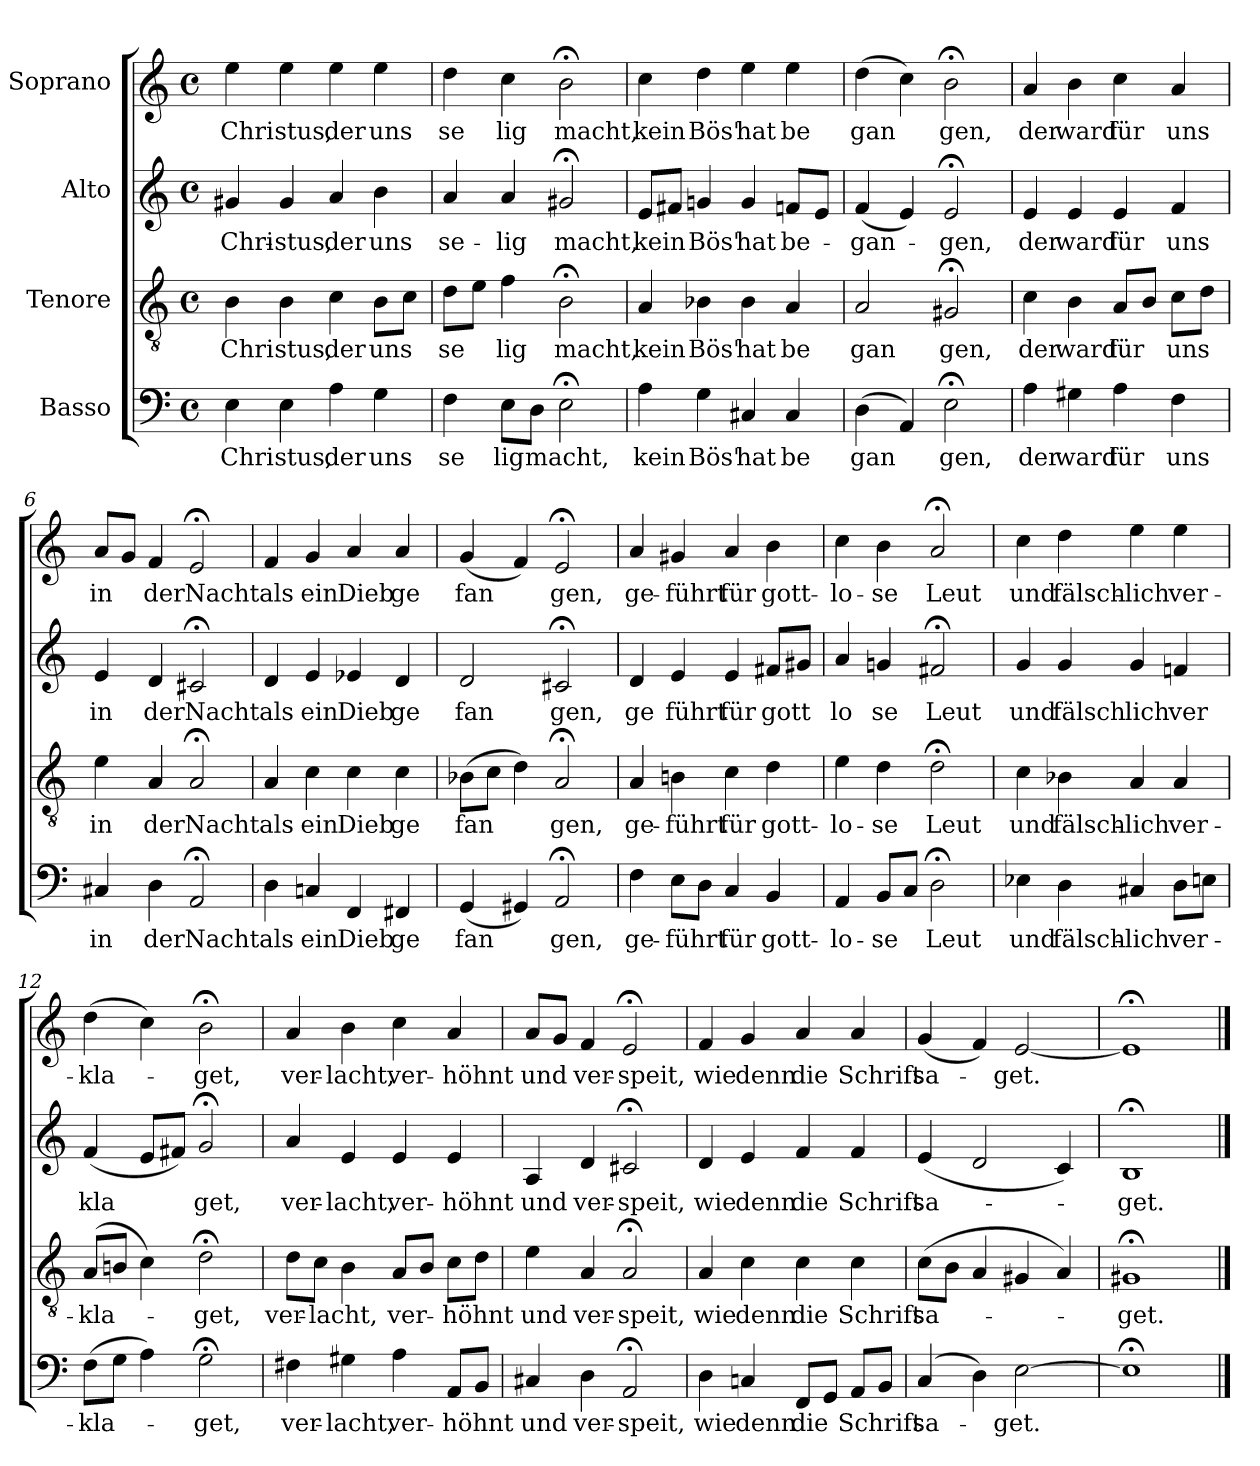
**kern	**text	**kern	**text	**kern	**text	**kern	**text
*part4	*part4	*part3	*part3	*part2	*part2	*part1	*part1
*staff4	*staff4	*staff3	*staff3	*staff2	*staff2	*staff1	*staff1
*I"Basso	*	*I"Tenore	*	*I"Alto	*	*I"Soprano	*
*clefF4	*	*clefGv2	*	*clefG2	*	*clefG2	*
*k[]	*	*k[]	*	*k[]	*	*k[]	*
*C:	*	*C:	*	*C:	*	*C:	*
*M4/4	*	*M4/4	*	*M4/4	*	*M4/4	*
*met(c)	*	*met(c)	*	*met(c)	*	*met(c)	*
=1	=1	=1	=1	=1	=1	=1	=1
!	!LO:LY:b	!	!LO:LY:b	!	!LO:LY:b	!	!LO:LY:b
4E\	Chri	4B\	Chri	4g#X/	Chri-	4ee\	Chri
!	!LO:LY:b	!	!LO:LY:b	!	!LO:LY:b	!	!LO:LY:b
4E\	stus,	4B\	stus,	4g#/	-stus,	4ee\	stus,
!	!LO:LY:b	!	!LO:LY:b	!	!LO:LY:b	!	!LO:LY:b
4A\	der	4c\	der	4a/	der	4ee\	der
!	!LO:LY:b	!	!LO:LY:b	!	!LO:LY:b	!	!LO:LY:b
4G\	uns	8B\L	uns	4b\	uns	4ee\	uns
.	.	8c\J	.	.	.	.	.
=2!	=2!	=2!	=2!	=2!	=2!	=2!	=2!
!	!LO:LY:b	!	!LO:LY:b	!	!LO:LY:b	!	!LO:LY:b
4F\	se	8d\L	se	4a/	se-	4dd\	se
.	.	8e\J	.	.	.	.	.
!	!LO:LY:b	!	!LO:LY:b	!	!LO:LY:b	!	!LO:LY:b
8E\L	lig	4f\	lig	4a/	-lig	4cc\	lig
!	!LO:LY:b	!	!	!	!	!	!
8D\J	macht,	.	.	.	.	.	.
!	!	!	!LO:LY:b	!	!LO:LY:b	!	!LO:LY:b
2E;<\	.	2B;<\	macht,	2g#X;</	macht,	2b;<\	macht,
=3!	=3!	=3!	=3!	=3!	=3!	=3!	=3!
!	!LO:LY:b	!	!LO:LY:b	!	!LO:LY:b	!	!LO:LY:b
4A\	kein	4A/	kein	8e/L	kein	4cc\	kein
.	.	.	.	8f#X/J	.	.	.
!	!LO:LY:b	!	!LO:LY:b	!	!LO:LY:b	!	!LO:LY:b
4G\	Bös'	4B-X\	Bös'	4gn/	Bös'	4dd\	Bös'
!	!LO:LY:b	!	!LO:LY:b	!	!LO:LY:b	!	!LO:LY:b
4C#X/	hat	4B-\	hat	4g/	hat	4ee\	hat
!	!LO:LY:b	!	!LO:LY:b	!	!LO:LY:b	!	!LO:LY:b
4C#/	be	4A/	be	8fn/L	be-	4ee\	be
.	.	.	.	8e/J	.	.	.
=4!	=4!	=4!	=4!	=4!	=4!	=4!	=4!
!	!LO:LY:b	!	!LO:LY:b	!	!LO:LY:b	!	!LO:LY:b
(>4D\	gan	2A/	gan	(<4f/	-gan-	(>4dd\	gan
4AA/)	.	.	.	4e/)	.	4cc\)	.
!	!LO:LY:b	!	!LO:LY:b	!	!LO:LY:b	!	!LO:LY:b
2E;<\	gen,	2G#X;</	gen,	2e;</	-gen,	2b;<\	gen,
!!LO:LB:g=z
=5!	=5!	=5!	=5!	=5!	=5!	=5!	=5!
!	!LO:LY:b	!	!LO:LY:b	!	!LO:LY:b	!	!LO:LY:b
4A\	der	4c\	der	4e/	der	4a/	der
!	!LO:LY:b	!	!LO:LY:b	!	!LO:LY:b	!	!LO:LY:b
4G#X\	ward	4B\	ward	4e/	ward	4b\	ward
!	!LO:LY:b	!	!LO:LY:b	!	!LO:LY:b	!	!LO:LY:b
4A\	für	8A/L	für	4e/	für	4cc\	für
.	.	8B/J	.	.	.	.	.
!	!LO:LY:b	!	!LO:LY:b	!	!LO:LY:b	!	!LO:LY:b
4F\	uns	8c\L	uns	4f/	uns	4a/	uns
.	.	8d\J	.	.	.	.	.
=6!	=6!	=6!	=6!	=6!	=6!	=6!	=6!
!	!LO:LY:b	!	!LO:LY:b	!	!LO:LY:b	!	!LO:LY:b
4C#X/	in	4e\	in	4e/	in	8a/L	in
.	.	.	.	.	.	8g/J	.
!	!LO:LY:b	!	!LO:LY:b	!	!LO:LY:b	!	!LO:LY:b
4D\	der	4A/	der	4d/	der	4f/	der
!	!LO:LY:b	!	!LO:LY:b	!	!LO:LY:b	!	!LO:LY:b
2AA;</	Nacht	2A;</	Nacht	2c#X;</	Nacht	2e;</	Nacht
=7!	=7!	=7!	=7!	=7!	=7!	=7!	=7!
!	!LO:LY:b	!	!LO:LY:b	!	!LO:LY:b	!	!LO:LY:b
4D\	als	4A/	als	4d/	als	4f/	als
!	!LO:LY:b	!	!LO:LY:b	!	!LO:LY:b	!	!LO:LY:b
4Cn/	ein	4c\	ein	4e/	ein	4g/	ein
!	!LO:LY:b	!	!LO:LY:b	!	!LO:LY:b	!	!LO:LY:b
4FF/	Dieb	4c\	Dieb	4e-X/	Dieb	4a/	Dieb
!	!LO:LY:b	!	!LO:LY:b	!	!LO:LY:b	!	!LO:LY:b
4FF#X/	ge	4c\	ge	4d/	ge	4a/	ge
=8!	=8!	=8!	=8!	=8!	=8!	=8!	=8!
!	!LO:LY:b	!	!LO:LY:b	!	!LO:LY:b	!	!LO:LY:b
(<4GG/	fan	(>8B-X\L	fan	2d/	fan	(<4g/	fan
.	.	8c\J	.	.	.	.	.
4GG#X/)	.	4d\)	.	.	.	4f/)	.
!	!LO:LY:b	!	!LO:LY:b	!	!LO:LY:b	!	!LO:LY:b
2AA;</	gen,	2A;</	gen,	2c#X;</	gen,	2e;</	gen,
!!LO:PB:g=z
=9!	=9!	=9!	=9!	=9!	=9!	=9!	=9!
!	!LO:LY:b	!	!LO:LY:b	!	!LO:LY:b	!	!LO:LY:b
4F\	ge-	4A/	ge-	4d/	ge	4a/	ge-
!	!LO:LY:b	!	!LO:LY:b	!	!LO:LY:b	!	!LO:LY:b
8E\L	-führt	4Bn\	-führt	4e/	führt	4g#X/	-führt
8D\J	.	.	.	.	.	.	.
!	!LO:LY:b	!	!LO:LY:b	!	!LO:LY:b	!	!LO:LY:b
4C/	für	4c\	für	4e/	für	4a/	für
!	!LO:LY:b	!	!LO:LY:b	!	!LO:LY:b	!	!LO:LY:b
4BB/	gott-	4d\	gott-	8f#X/L	gott	4b\	gott-
.	.	.	.	8g#X/J	.	.	.
=10!	=10!	=10!	=10!	=10!	=10!	=10!	=10!
!	!LO:LY:b	!	!LO:LY:b	!	!LO:LY:b	!	!LO:LY:b
4AA/	-lo-	4e\	-lo-	4a/	lo	4cc\	-lo-
!	!LO:LY:b	!	!LO:LY:b	!	!LO:LY:b	!	!LO:LY:b
8BB/L	-se	4d\	-se	4gn/	se	4b\	-se
8C/J	.	.	.	.	.	.	.
!	!LO:LY:b	!	!LO:LY:b	!	!LO:LY:b	!	!LO:LY:b
2D;<\	Leut	2d;<\	Leut	2f#X;</	Leut	2a;</	Leut
=11!	=11!	=11!	=11!	=11!	=11!	=11!	=11!
!	!LO:LY:b	!	!LO:LY:b	!	!LO:LY:b	!	!LO:LY:b
4E-X\	und	4c\	und	4g/	und	4cc\	und
!	!LO:LY:b	!	!LO:LY:b	!	!LO:LY:b	!	!LO:LY:b
4D\	fälsch-	4B-X\	fälsch-	4g/	fälsch	4dd\	fälsch-
!	!LO:LY:b	!	!LO:LY:b	!	!LO:LY:b	!	!LO:LY:b
4C#X/	-lich	4A/	-lich	4g/	lich	4ee\	-lich
!	!LO:LY:b	!	!LO:LY:b	!	!LO:LY:b	!	!LO:LY:b
8D\L	ver-	4A/	ver-	4fn/	ver	4ee\	ver-
8En\J	.	.	.	.	.	.	.
=12!	=12!	=12!	=12!	=12!	=12!	=12!	=12!
!	!LO:LY:b	!	!LO:LY:b	!	!LO:LY:b	!	!LO:LY:b
(>8F\L	-kla-	(>8A/L	-kla-	(<4f/	kla	(>4dd\	-kla-
8G\J	.	8Bn/J	.	.	.	.	.
4A\)	.	4c\)	.	8e/L	.	4cc\)	.
.	.	.	.	8f#X/J)	.	.	.
!	!LO:LY:b	!	!LO:LY:b	!	!LO:LY:b	!	!LO:LY:b
2G;<\	-get,	2d;<\	-get,	2g;</	get,	2b;<\	-get,
!!LO:LB:g=z
=13!	=13!	=13!	=13!	=13!	=13!	=13!	=13!
!	!LO:LY:b	!	!LO:LY:b	!	!LO:LY:b	!	!LO:LY:b
4F#X\	ver-	8d\L	ver-	4a/	ver-	4a/	ver-
!	!	!	!LO:LY:b	!	!	!	!
.	.	8c\J	-lacht,	.	.	.	.
!	!LO:LY:b	!	!	!	!LO:LY:b	!	!LO:LY:b
4G#X\	-lacht,	4B\	.	4e/	-lacht,	4b\	-lacht,
!	!LO:LY:b	!	!LO:LY:b	!	!LO:LY:b	!	!LO:LY:b
4A\	ver-	8A/L	ver-	4e/	ver-	4cc\	ver-
.	.	8B/J	.	.	.	.	.
!	!LO:LY:b	!	!LO:LY:b	!	!LO:LY:b	!	!LO:LY:b
8AA/L	-höhnt	8c\L	-höhnt	4e/	-höhnt	4a/	-höhnt
8BB/J	.	8d\J	.	.	.	.	.
=14!	=14!	=14!	=14!	=14!	=14!	=14!	=14!
!	!LO:LY:b	!	!LO:LY:b	!	!LO:LY:b	!	!LO:LY:b
4C#X/	und	4e\	und	4A/	und	8a/L	und
.	.	.	.	.	.	8g/J	.
!	!LO:LY:b	!	!LO:LY:b	!	!LO:LY:b	!	!LO:LY:b
4D\	ver-	4A/	ver-	4d/	ver-	4f/	ver-
!	!LO:LY:b	!	!LO:LY:b	!	!LO:LY:b	!	!LO:LY:b
2AA;</	-speit,	2A;</	-speit,	2c#X;</	-speit,	2e;</	-speit,
=15!	=15!	=15!	=15!	=15!	=15!	=15!	=15!
!	!LO:LY:b	!	!LO:LY:b	!	!LO:LY:b	!	!LO:LY:b
4D\	wie	4A/	wie	4d/	wie	4f/	wie
!	!LO:LY:b	!	!LO:LY:b	!	!LO:LY:b	!	!LO:LY:b
4Cn/	denn	4c\	denn	4e/	denn	4g/	denn
!	!LO:LY:b	!	!LO:LY:b	!	!LO:LY:b	!	!LO:LY:b
8FF/L	die	4c\	die	4f/	die	4a/	die
8GG/J	.	.	.	.	.	.	.
!	!LO:LY:b	!	!LO:LY:b	!	!LO:LY:b	!	!LO:LY:b
8AA/L	Schrift	4c\	Schrift	4f/	Schrift	4a/	Schrift
8BB/J	.	.	.	.	.	.	.
=16!	=16!	=16!	=16!	=16!	=16!	=16!	=16!
!	!LO:LY:b	!	!LO:LY:b	!	!LO:LY:b	!	!LO:LY:b
(>4C/	sa-	(>8c\L	sa-	(<4e/	sa-	(<4g/	sa-
.	.	8B\J	.	.	.	.	.
4D\)	.	4A/	.	2d/	.	4f/)	.
!	!LO:LY:b	!	!	!	!	!	!LO:LY:b
[>2E\	-get.	4G#X/	.	.	.	[<2e/	-get.
.	.	4A/)	.	4c/)	.	.	.
=17!	=17!	=17!	=17!	=17!	=17!	=17!	=17!
!	!	!	!LO:LY:b	!	!LO:LY:b	!	!
1E;]	.	1G#X;<	-get.	1B;	-get.	1e;]	.
==	==	==	==	==	==	==	==
*-	*-	*-	*-	*-	*-	*-	*-
